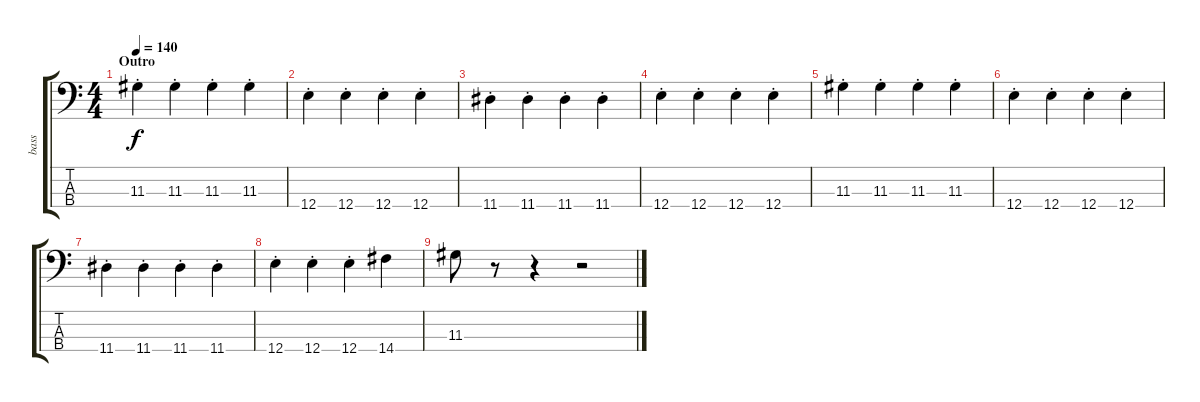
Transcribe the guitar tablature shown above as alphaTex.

\track ("bass" "bass") {instrument electricbassfinger}
\staff {score tabs}
\tuning (G2 D2 A1 E1) {hide}
\ts (4 4)
\section ("" "Outro")
\tempo 140
\clef f4
\ks c
11.3{st}.4{dy f} 11.3{st}.4 11.3{st}.4 11.3{st}.4 |
12.4{st}.4 12.4{st}.4 12.4{st}.4 12.4{st}.4 |
11.4{st}.4 11.4{st}.4 11.4{st}.4 11.4{st}.4 |
12.4{st}.4 12.4{st}.4 12.4{st}.4 12.4{st}.4 |
11.3{st}.4 11.3{st}.4 11.3{st}.4 11.3{st}.4 |
12.4{st}.4 12.4{st}.4 12.4{st}.4 12.4{st}.4 |
11.4{st}.4 11.4{st}.4 11.4{st}.4 11.4{st}.4 |
12.4{st}.4 12.4{st}.4 12.4{st}.4 14.4.4 |
11.3.8 r.8 r.4 r.2
